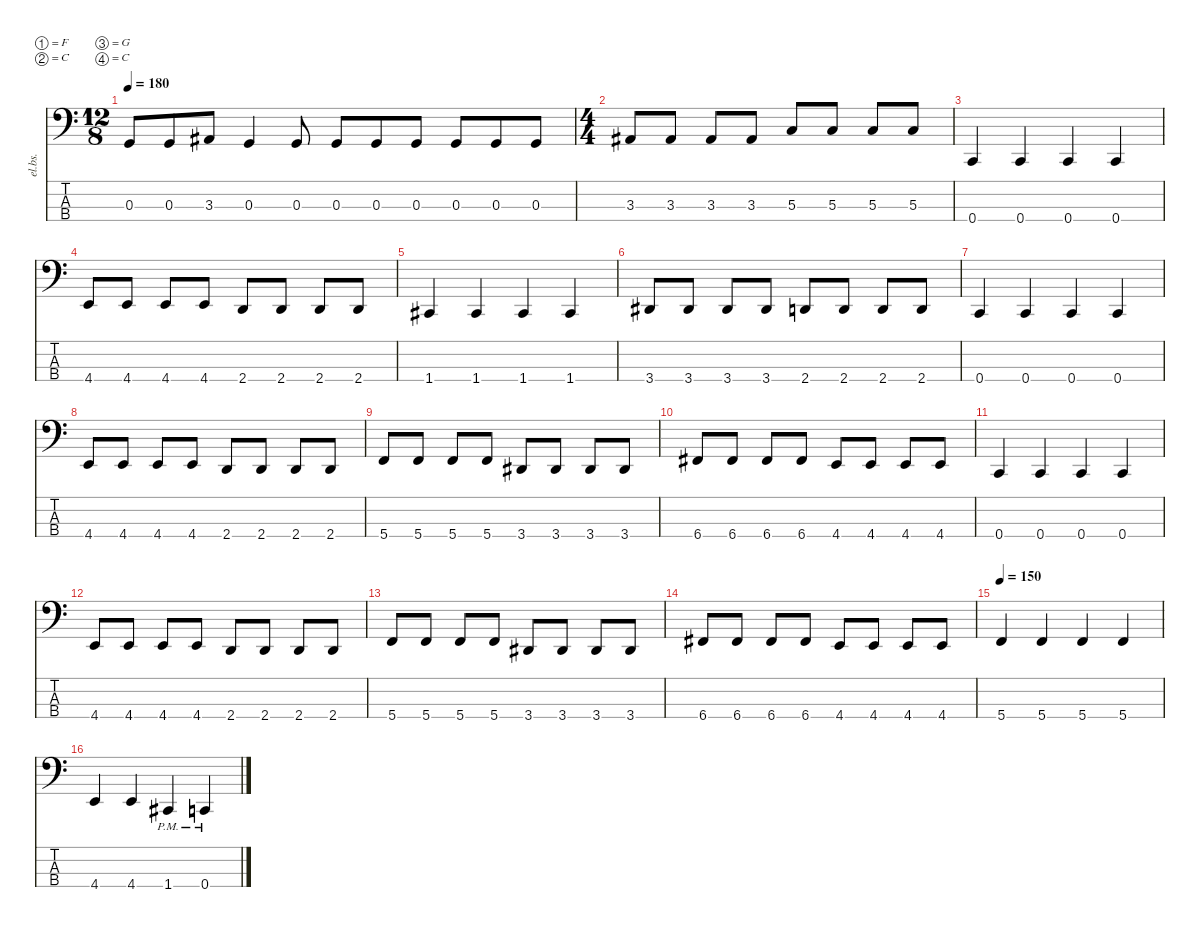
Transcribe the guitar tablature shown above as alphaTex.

\defaultSystemsLayout 4
\hideDynamics
\bracketExtendMode nobrackets
\otherSystemsTrackNameOrientation horizontal
\track ("Uku" "el.bs.") {instrument electricbassfinger}
\staff {score tabs}
\tuning (F2 C2 G1 C1)
\ts (12 8)
\tempo 180
\clef f4
\ks c
0.3.8{dy mf beam Up} 0.3.8{beam Up} 3.3{acc #}.8{beam Up} 0.3.4{beam Up} 0.3.8{beam Up} 0.3.8{beam Up} 0.3.8{beam Up} 0.3.8{beam Up} 0.3.8{beam Up} 0.3.8{beam Up} 0.3.8{beam Up} |
\ts (4 4)
\beaming (8 2 2 2 2)
3.3{acc #}.8{beam Up} 3.3{acc #}.8{beam Up} 3.3{acc #}.8{beam Up} 3.3{acc #}.8{beam Up} 5.3.8{beam Up} 5.3.8{beam Up} 5.3.8{beam Up} 5.3.8{beam Up} |
\section ("" "")
0.4.4{dy f beam Up} 0.4.4{beam Up} 0.4.4{beam Up} 0.4.4{beam Up} |
4.4.8{dy mf beam Up} 4.4.8{beam Up} 4.4.8{beam Up} 4.4.8{beam Up} 2.4.8{beam Up} 2.4.8{beam Up} 2.4.8{beam Up} 2.4.8{beam Up} |
1.4{acc #}.4{dy f beam Up} 1.4{acc #}.4{beam Up} 1.4{acc #}.4{beam Up} 1.4{acc #}.4{beam Up} |
3.4{acc #}.8{dy mf beam Up} 3.4{acc #}.8{beam Up} 3.4{acc #}.8{beam Up} 3.4{acc #}.8{beam Up} 2.4.8{beam Up} 2.4.8{beam Up} 2.4.8{beam Up} 2.4.8{beam Up} |
0.4.4{dy f beam Up} 0.4.4{beam Up} 0.4.4{beam Up} 0.4.4{beam Up} |
4.4.8{dy mf beam Up} 4.4.8{beam Up} 4.4.8{beam Up} 4.4.8{beam Up} 2.4.8{beam Up} 2.4.8{beam Up} 2.4.8{beam Up} 2.4.8{beam Up} |
5.4.8{beam Up} 5.4.8{beam Up} 5.4.8{beam Up} 5.4.8{beam Up} 3.4{acc #}.8{beam Up} 3.4{acc #}.8{beam Up} 3.4{acc #}.8{beam Up} 3.4{acc #}.8{beam Up} |
6.4{acc #}.8{beam Up} 6.4{acc #}.8{beam Up} 6.4{acc #}.8{beam Up} 6.4{acc #}.8{beam Up} 4.4.8{beam Up} 4.4.8{beam Up} 4.4.8{beam Up} 4.4.8{beam Up} |
0.4.4{dy f beam Up} 0.4.4{beam Up} 0.4.4{beam Up} 0.4.4{beam Up} |
4.4.8{dy mf beam Up} 4.4.8{beam Up} 4.4.8{beam Up} 4.4.8{beam Up} 2.4.8{beam Up} 2.4.8{beam Up} 2.4.8{beam Up} 2.4.8{beam Up} |
5.4.8{beam Up} 5.4.8{beam Up} 5.4.8{beam Up} 5.4.8{beam Up} 3.4{acc #}.8{beam Up} 3.4{acc #}.8{beam Up} 3.4{acc #}.8{beam Up} 3.4{acc #}.8{beam Up} |
6.4{acc #}.8{beam Up} 6.4{acc #}.8{beam Up} 6.4{acc #}.8{beam Up} 6.4{acc #}.8{beam Up} 4.4.8{beam Up} 4.4.8{beam Up} 4.4.8{beam Up} 4.4.8{beam Up} |
\section ("" "")
\tempo 150
5.4.4{dy f beam Up} 5.4.4{beam Up} 5.4.4{beam Up} 5.4.4{beam Up} |
4.4.4{beam Up} 4.4.4{beam Up} 1.4{pm acc #}.4{beam Up} 0.4{pm}.4{beam Up}
